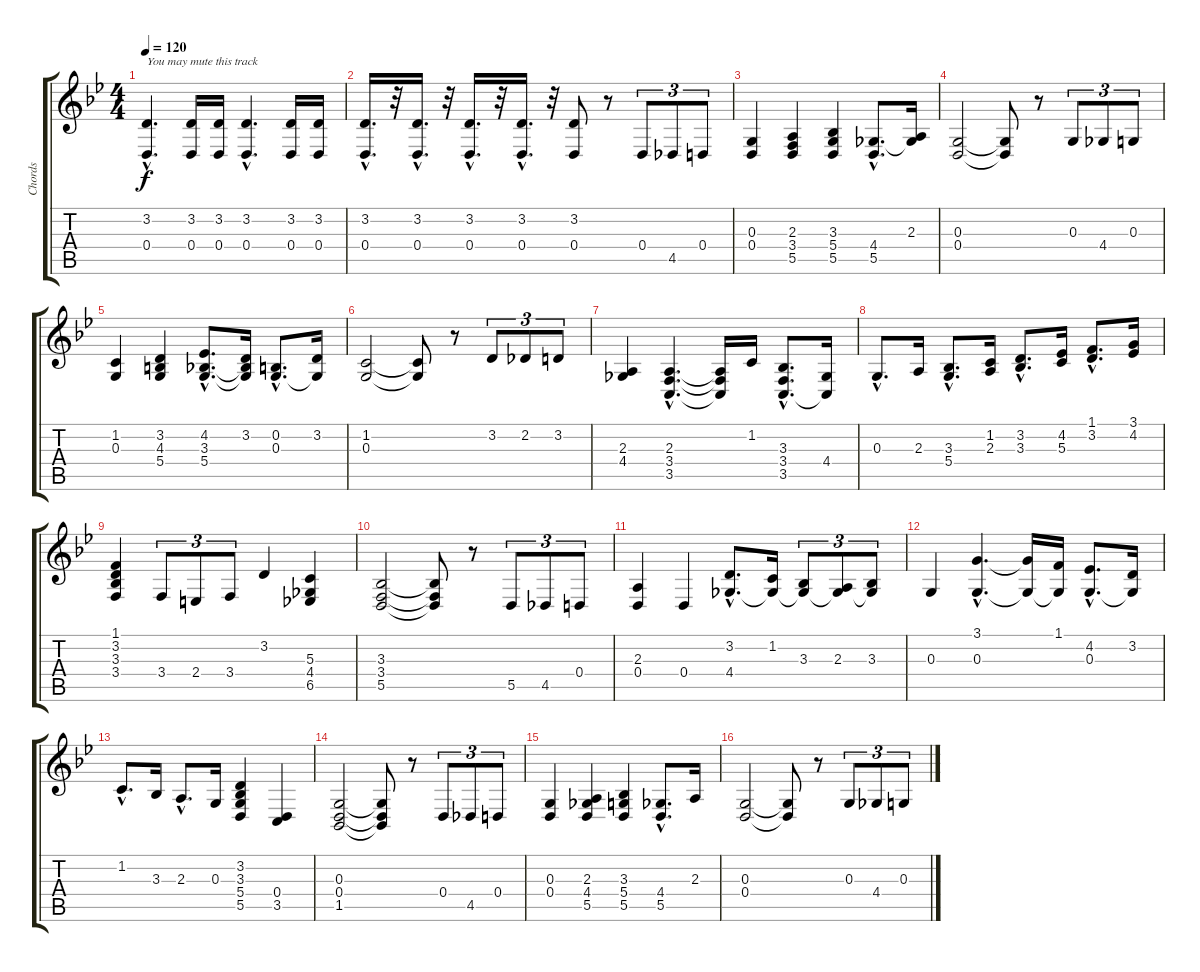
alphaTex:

\track ("Chords" "Chords") {instrument acousticgrandpiano}
\staff {score tabs}
\tuning (E4 B3 G3 D3 A2 E2) {hide}
\ts (4 4)
\tempo 120
\clef g2
\ks bb
(3.2{hac} 0.4{hac}).4{d txt "You may mute this track" dy f instrument acousticgrandpiano} (3.2 0.4).16 (3.2 0.4).16 (3.2{hac} 0.4{hac}).4{d} (3.2 0.4).16 (3.2 0.4).16 |
(3.2{hac} 0.4{hac}).16{d} r.32 (3.2{hac} 0.4{hac}).16{d} r.32 (3.2{hac} 0.4{hac}).16{d} r.32 (3.2{hac} 0.4{hac}).16{d} r.32 (3.2 0.4).8 r.8 0.4.8{tu (3 2)} 4.5.8{tu (3 2)} 0.4.8{tu (3 2)} |
(0.3 0.4).4 (2.3 3.4 5.5).4 (3.3 5.4 5.5).4 (4.4{hac} 5.5{hac}).8{d} (2.3 4.4{t}).16 |
(0.3 0.4).2 (0.3{t} 0.4{t}).8 r.8 0.3.8{tu (3 2)} 4.4.8{tu (3 2)} 0.3.8{tu (3 2)} |
(1.2 0.3).4 (3.2 4.3 5.4).4 (4.2{hac} 3.3{hac} 5.4{hac}).8{d} (3.2 3.3{t} 5.4{t}).16 (0.2{hac} 0.3{hac}).8{d} (3.2 0.3{t}).16 |
(1.2 0.3).2 (1.2{t} 0.3{t}).8 r.8 3.2.8{tu (3 2)} 2.2.8{tu (3 2)} 3.2.8{tu (3 2)} |
(2.3 4.4).4 (2.3{hac} 3.4{hac} 3.5{hac}).4{d} (2.3{t} 3.4{t} 3.5{t}).16 1.2.16 (3.3{hac} 3.4{hac} 3.5{hac}).8{d} (4.4 3.5{t}).16 |
0.3{hac}.8{d} 2.3.16 (3.3{hac} 5.4{hac}).8{d} (1.2 2.3).16 (3.2{hac} 3.3{hac}).8{d} (4.2 5.3).16 (1.1{hac} 3.2{hac}).8{d} (3.1 4.2).16 |
(1.1 3.2 3.3 3.4).4 3.4.8{tu (3 2)} 2.4.8{tu (3 2)} 3.4.8{tu (3 2)} 3.2.4 (5.3 4.4 6.5).4 |
(3.3 3.4 5.5).2 (3.3{t} 3.4{t} 5.5{t}).8 r.8 5.5.8{tu (3 2)} 4.5.8{tu (3 2)} 0.4.8{tu (3 2)} |
(2.3 0.4).4 0.4.4 (3.2{hac} 4.4{hac}).8{d} (1.2 4.4{t}).16 (3.3 4.4{t}).8{tu (3 2)} (2.3 4.4{t}).8{tu (3 2)} (3.3 4.4{t}).8{tu (3 2)} |
0.3.4 (3.1{hac} 0.3{hac}).4{d} (3.1{t} 0.3{t}).16 (1.1 0.3{t}).16 (4.2{hac} 0.3{hac}).8{d} (3.2 0.3{t}).16 |
1.2{hac}.8{d} 3.3.16 2.3{hac}.8{d} 0.3.16 (3.2 3.3 5.4 5.5).4 (0.4 3.5).4 |
(0.3 0.4 1.5).2 (0.3{t} 0.4{t} 1.5{t}).8 r.8 0.4.8{tu (3 2)} 4.5.8{tu (3 2)} 0.4.8{tu (3 2)} |
(0.3 0.4).4 (2.3 4.4 5.5).4 (3.3 5.4 5.5).4 (4.4{hac} 5.5{hac}).8{d} 2.3.16 |
(0.3 0.4).2 (0.3{t} 0.4{t}).8 r.8 0.3.8{tu (3 2)} 4.4.8{tu (3 2)} 0.3.8{tu (3 2)}
